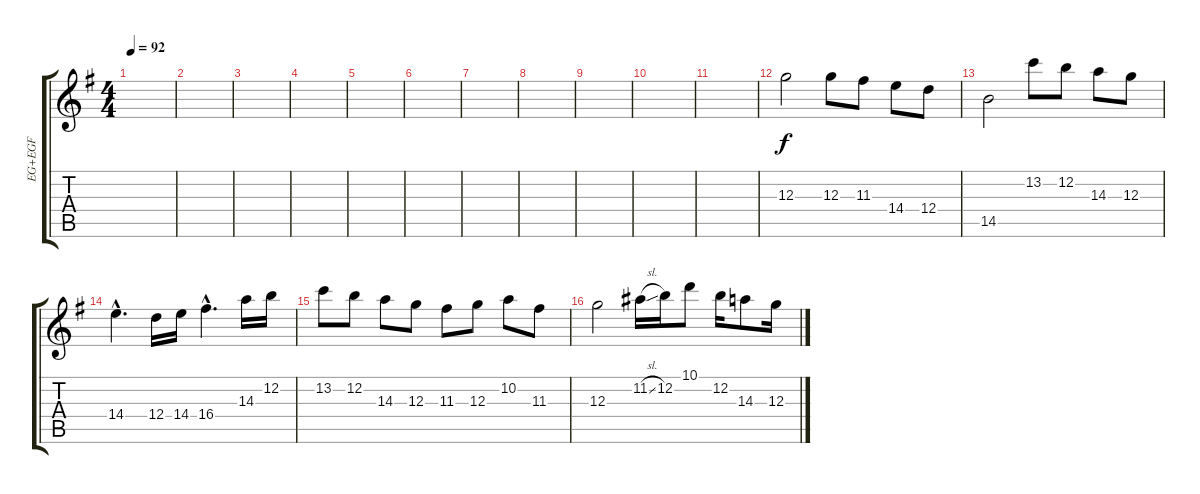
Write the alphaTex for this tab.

\track ("EG+EGF" "EG+EGF") {instrument overdrivenguitar}
\staff {score tabs}
\tuning (E4 B3 G3 D3 A2 E2) {hide}
\ts (4 4)
\tempo 92
\clef g2
\ks g
|
|
|
|
|
|
|
|
|
|
|
12.3.2{volume 16 instrument overdrivenguitar} 12.3.8 11.3.8 14.4.8 12.4.8 |
14.5.2 13.2.8 12.2.8 14.3.8 12.3.8 |
14.4{hac}.4{d} 12.4.16 14.4.16 16.4{hac}.4{d} 14.3.16 12.2.16 |
13.2.8 12.2.8 14.3.8 12.3.8 11.3.8 12.3.8 10.2.8 11.3.8 |
12.3.2 11.2{sl}.16 12.2.16 10.1.8 12.2.16 14.3.8 12.3.16
